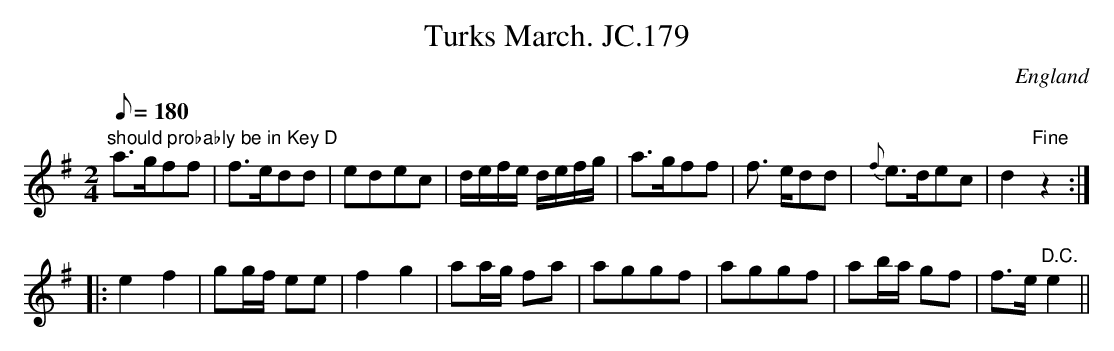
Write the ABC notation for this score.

X:1
T:Turks March. JC.179
M:2/4
L:1/8
Q:180
O:England
K:G
"should probably be in Key D"a>gff|f>edd|edec|d/e/f/e/ d/e/f/g/|a>gff|f>
edd|
{f}e>dec|d2"Fine"z2:|!
|:e2f2|gg/f/ ee|f2g2|aa/g/ fa|aggf|
aggf|ab/a/ gf|f>e"D.C."e2||
